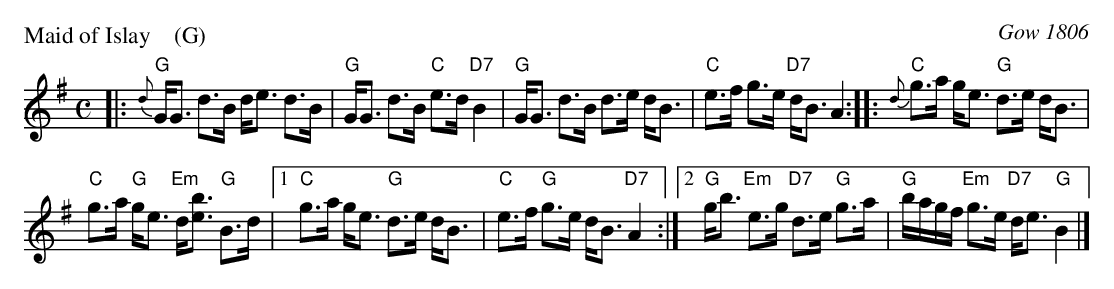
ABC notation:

X:1
P: Maid of Islay    (G)
O: Gow 1806
M: C
L: 1/8
K: G
|:{d}\
"G"G<G d>B d<e d>B | "G"G<G d>B "C"e>d "D7"B2 |\
"G"G<G d>B d>e d<B | "C"e>f g>e "D7"d<B A2 :|\
|:{d}\
"C"g>a g<e "G"d>e d<B |
"C"g>a "G"g<e "Em"d<[be] "G"B>d |\
[1 "C"g>a g<e "G"d>e d<B | "C"e>f "G"g>e d<B "D7"A2 :|\
[2 "G"g<b "Em"e>g "D7"d>e "G"g>a | "G"b/a/g/f/ "Em"g>e "D7"d<e "G"B2 |]
